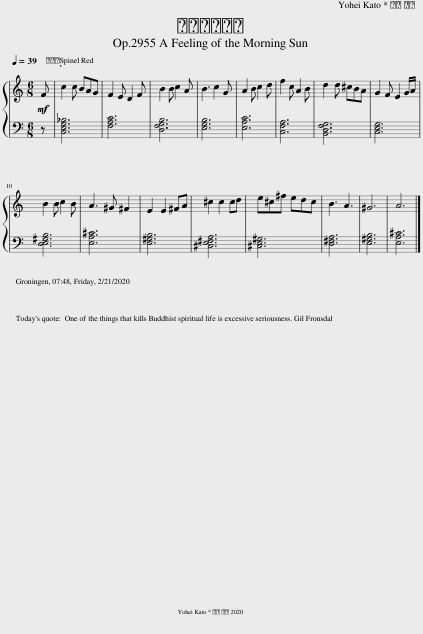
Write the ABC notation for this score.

X:1
%%score { 1 | 2 }
L:1/8
Q:1/4=39
M:6/8
I:linebreak $
K:C
V:1 treble
V:2 bass
V:1
!mf! F | c2 c BAG | F2 E D2 F | B2 B c2 A | B3 c2 G | %5
 A2 B c2 d | f2 c A2 B | d2 d ^cBA | G2 F E2 G/A/ |$ B2 B c2 B | %10
 A3 ^G ^F2 | E2 E2 ^FA | ^c2 c2 cd | e^c^f edc | B3 A3 | %15
 ^G6 | A6 |] %17
V:2
 z | [C,E,G,_B,]6 | [F,A,C]6 | [D,F,G,B,]6 | [E,G,B,]6 | %5
 [E,A,C]6 | [C,F,A,]6 | [B,,D,F,G,]6 | [C,E,G,]6 |$ [D,E,^G,B,]6 | %10
 [E,A,^C]6 | [E,^G,B,]6 | [^C,E,^F,A,]6 | [^C,E,^G,]6 | [D,^F,A,]6 | %15
 [E,^G,B,]6 | [E,A,^C]6 |] %17
